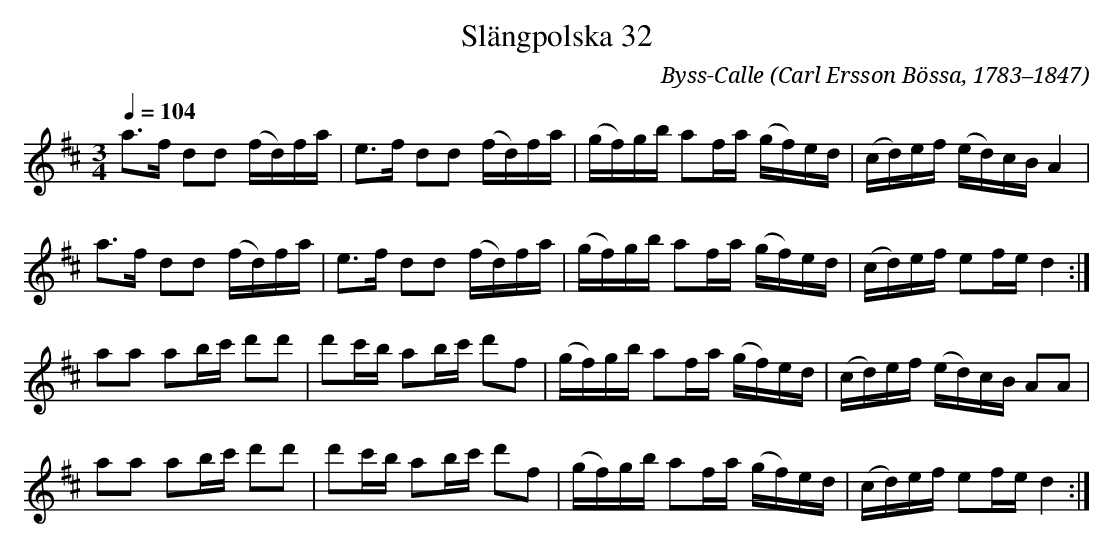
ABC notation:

X:1
T:Sl\"angpolska 32
C:Byss-Calle (Carl Ersson B\"ossa, 1783–1847)
Q:1/4=104
M:3/4
L:1/8
K:Dmaj
a>f dd (f/2d/2)f/2a/2 | e>f dd (f/2d/2)f/2a/2 |\
(g/2f/2)g/2b/2 af/2a/2 (g/2f/2)e/2d/2 | (c/2d/2)e/2f/2 (e/2d/2)c/2B/2 A2 |
a>f dd (f/2d/2)f/2a/2 | e>f dd (f/2d/2)f/2a/2 |\
(g/2f/2)g/2b/2 af/2a/2 (g/2f/2)e/2d/2 | (c/2d/2)e/2f/2 ef/2e/2 d2 :|
aa ab/2c'/2 d'd' | d'c'/2b/2 ab/2c'/2 d'f |\
(g/2f/2)g/2b/2 af/2a/2 (g/2f/2)e/2d/2 | (c/2d/2)e/2f/2 (e/2d/2)c/2B/2 AA |
aa ab/2c'/2 d'd' | d'c'/2b/2 ab/2c'/2 d'f |\
(g/2f/2)g/2b/2 af/2a/2 (g/2f/2)e/2d/2 | (c/2d/2)e/2f/2 ef/2e/2 d2 :|
